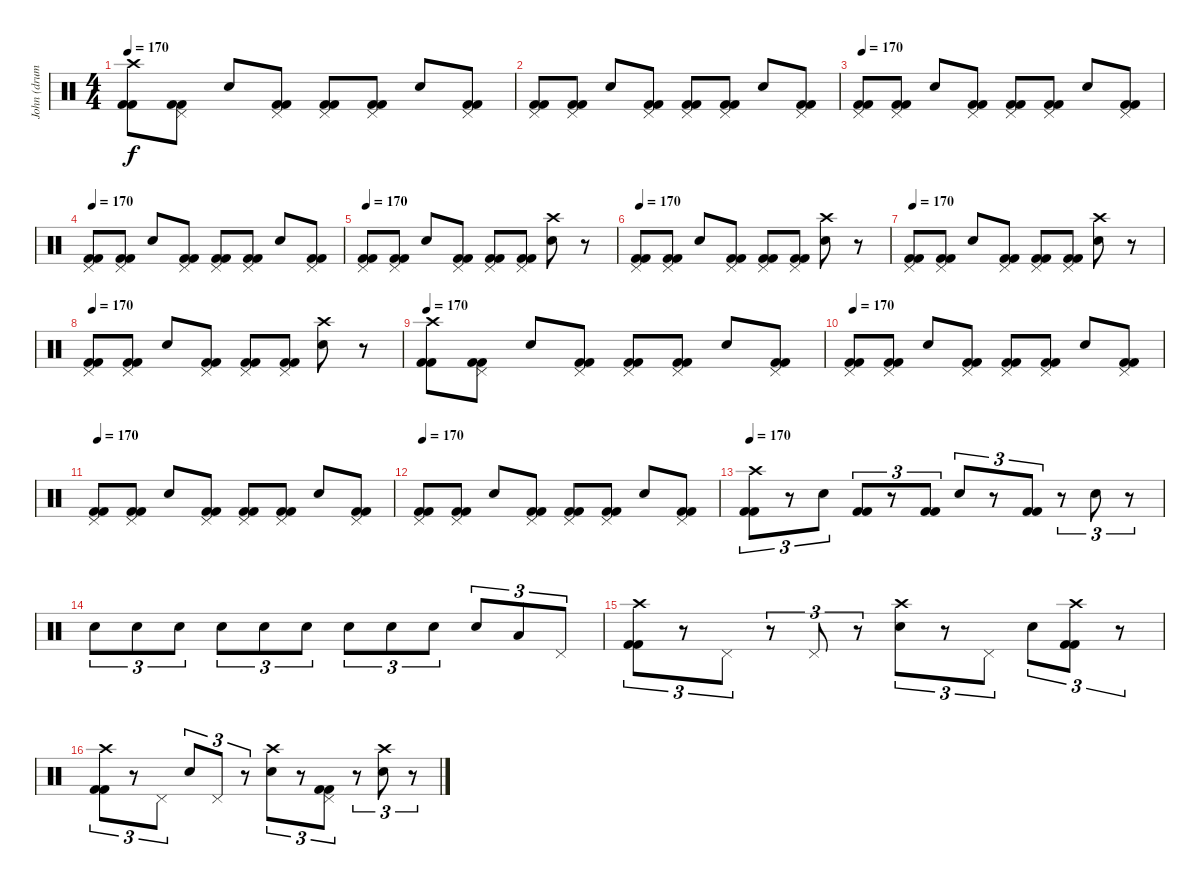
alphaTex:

\track ("John (drums)" "John (drum") {instrument percussion}
\staff {score}
\articulation defaults
\ts (4 4)
\tempo 170
\clef neutral
\ks c
("Crash high (hit)" "Kick (hit) 2" "Kick (hit) 2").8{dy f} ("Pedal Hi-Hat (hit)" "Kick (hit) 2" "Kick (hit) 2").8 "Snare (hit) 2".8 ("Pedal Hi-Hat (hit)" "Kick (hit) 2" "Kick (hit) 2").8 ("Pedal Hi-Hat (hit)" "Kick (hit) 2" "Kick (hit) 2").8 ("Pedal Hi-Hat (hit)" "Kick (hit) 2" "Kick (hit) 2").8 "Snare (hit) 2".8 ("Pedal Hi-Hat (hit)" "Kick (hit) 2" "Kick (hit) 2").8 |
("Pedal Hi-Hat (hit)" "Kick (hit) 2" "Kick (hit) 2").8 ("Pedal Hi-Hat (hit)" "Kick (hit) 2" "Kick (hit) 2").8 "Snare (hit) 2".8 ("Pedal Hi-Hat (hit)" "Kick (hit) 2" "Kick (hit) 2").8 ("Pedal Hi-Hat (hit)" "Kick (hit) 2" "Kick (hit) 2").8 ("Pedal Hi-Hat (hit)" "Kick (hit) 2" "Kick (hit) 2").8 "Snare (hit) 2".8 ("Pedal Hi-Hat (hit)" "Kick (hit) 2" "Kick (hit) 2").8 |
\tempo 170
("Pedal Hi-Hat (hit)" "Kick (hit) 2" "Kick (hit) 2").8 ("Pedal Hi-Hat (hit)" "Kick (hit) 2" "Kick (hit) 2").8 "Snare (hit) 2".8 ("Pedal Hi-Hat (hit)" "Kick (hit) 2" "Kick (hit) 2").8 ("Pedal Hi-Hat (hit)" "Kick (hit) 2" "Kick (hit) 2").8 ("Pedal Hi-Hat (hit)" "Kick (hit) 2" "Kick (hit) 2").8 "Snare (hit) 2".8 ("Pedal Hi-Hat (hit)" "Kick (hit) 2" "Kick (hit) 2").8 |
\tempo 170
("Pedal Hi-Hat (hit)" "Kick (hit) 2" "Kick (hit) 2").8 ("Pedal Hi-Hat (hit)" "Kick (hit) 2" "Kick (hit) 2").8 "Snare (hit) 2".8 ("Pedal Hi-Hat (hit)" "Kick (hit) 2" "Kick (hit) 2").8 ("Pedal Hi-Hat (hit)" "Kick (hit) 2" "Kick (hit) 2").8 ("Pedal Hi-Hat (hit)" "Kick (hit) 2" "Kick (hit) 2").8 "Snare (hit) 2".8 ("Pedal Hi-Hat (hit)" "Kick (hit) 2" "Kick (hit) 2").8 |
\tempo 170
("Pedal Hi-Hat (hit)" "Kick (hit) 2" "Kick (hit) 2").8 ("Pedal Hi-Hat (hit)" "Kick (hit) 2" "Kick (hit) 2").8 "Snare (hit) 2".8 ("Pedal Hi-Hat (hit)" "Kick (hit) 2" "Kick (hit) 2").8 ("Pedal Hi-Hat (hit)" "Kick (hit) 2" "Kick (hit) 2").8 ("Pedal Hi-Hat (hit)" "Kick (hit) 2" "Kick (hit) 2").8 ("Crash high (hit)" "Snare (hit) 2").8 r.8 |
\tempo 170
("Pedal Hi-Hat (hit)" "Kick (hit) 2" "Kick (hit) 2").8 ("Pedal Hi-Hat (hit)" "Kick (hit) 2" "Kick (hit) 2").8 "Snare (hit) 2".8 ("Pedal Hi-Hat (hit)" "Kick (hit) 2" "Kick (hit) 2").8 ("Pedal Hi-Hat (hit)" "Kick (hit) 2" "Kick (hit) 2").8 ("Pedal Hi-Hat (hit)" "Kick (hit) 2" "Kick (hit) 2").8 ("Crash high (hit)" "Snare (hit) 2").8 r.8 |
\tempo 170
("Pedal Hi-Hat (hit)" "Kick (hit) 2" "Kick (hit) 2").8 ("Pedal Hi-Hat (hit)" "Kick (hit) 2" "Kick (hit) 2").8 "Snare (hit) 2".8 ("Pedal Hi-Hat (hit)" "Kick (hit) 2" "Kick (hit) 2").8 ("Pedal Hi-Hat (hit)" "Kick (hit) 2" "Kick (hit) 2").8 ("Pedal Hi-Hat (hit)" "Kick (hit) 2" "Kick (hit) 2").8 ("Crash high (hit)" "Snare (hit) 2").8 r.8 |
\tempo 170
("Pedal Hi-Hat (hit)" "Kick (hit) 2" "Kick (hit) 2").8 ("Pedal Hi-Hat (hit)" "Kick (hit) 2" "Kick (hit) 2").8 "Snare (hit) 2".8 ("Pedal Hi-Hat (hit)" "Kick (hit) 2" "Kick (hit) 2").8 ("Pedal Hi-Hat (hit)" "Kick (hit) 2" "Kick (hit) 2").8 ("Pedal Hi-Hat (hit)" "Kick (hit) 2" "Kick (hit) 2").8 ("Crash high (hit)" "Snare (hit) 2").8 r.8 |
\tempo 170
("Crash high (hit)" "Kick (hit) 2" "Kick (hit) 2").8 ("Pedal Hi-Hat (hit)" "Kick (hit) 2" "Kick (hit) 2").8 "Snare (hit) 2".8 ("Pedal Hi-Hat (hit)" "Kick (hit) 2" "Kick (hit) 2").8 ("Pedal Hi-Hat (hit)" "Kick (hit) 2" "Kick (hit) 2").8 ("Pedal Hi-Hat (hit)" "Kick (hit) 2" "Kick (hit) 2").8 "Snare (hit) 2".8 ("Pedal Hi-Hat (hit)" "Kick (hit) 2" "Kick (hit) 2").8 |
\tempo 170
("Pedal Hi-Hat (hit)" "Kick (hit) 2" "Kick (hit) 2").8 ("Pedal Hi-Hat (hit)" "Kick (hit) 2" "Kick (hit) 2").8 "Snare (hit) 2".8 ("Pedal Hi-Hat (hit)" "Kick (hit) 2" "Kick (hit) 2").8 ("Pedal Hi-Hat (hit)" "Kick (hit) 2" "Kick (hit) 2").8 ("Pedal Hi-Hat (hit)" "Kick (hit) 2" "Kick (hit) 2").8 "Snare (hit) 2".8 ("Pedal Hi-Hat (hit)" "Kick (hit) 2" "Kick (hit) 2").8 |
\tempo 170
("Pedal Hi-Hat (hit)" "Kick (hit) 2" "Kick (hit) 2").8 ("Pedal Hi-Hat (hit)" "Kick (hit) 2" "Kick (hit) 2").8 "Snare (hit) 2".8 ("Pedal Hi-Hat (hit)" "Kick (hit) 2" "Kick (hit) 2").8 ("Pedal Hi-Hat (hit)" "Kick (hit) 2" "Kick (hit) 2").8 ("Pedal Hi-Hat (hit)" "Kick (hit) 2" "Kick (hit) 2").8 "Snare (hit) 2".8 ("Pedal Hi-Hat (hit)" "Kick (hit) 2" "Kick (hit) 2").8 |
\tempo 170
("Pedal Hi-Hat (hit)" "Kick (hit) 2" "Kick (hit) 2").8 ("Pedal Hi-Hat (hit)" "Kick (hit) 2" "Kick (hit) 2").8 "Snare (hit) 2".8 ("Pedal Hi-Hat (hit)" "Kick (hit) 2" "Kick (hit) 2").8 ("Pedal Hi-Hat (hit)" "Kick (hit) 2" "Kick (hit) 2").8 ("Pedal Hi-Hat (hit)" "Kick (hit) 2" "Kick (hit) 2").8 "Snare (hit) 2".8 ("Pedal Hi-Hat (hit)" "Kick (hit) 2" "Kick (hit) 2").8 |
\tempo 170
("Crash high (hit)" "Kick (hit) 2" "Kick (hit) 2").8{tu (3 2)} r.8{tu (3 2)} "Snare (hit) 2".8{tu (3 2)} ("Kick (hit) 2" "Kick (hit) 2").8{tu (3 2)} r.8{tu (3 2)} ("Kick (hit) 2" "Kick (hit) 2").8{tu (3 2)} "Snare (hit) 2".8{tu (3 2)} r.8{tu (3 2)} ("Kick (hit) 2" "Kick (hit) 2").8{tu (3 2)} r.8{tu (3 2)} "Snare (hit) 2".8{tu (3 2)} r.8{tu (3 2)} |
"Snare (hit) 2".8{tu (3 2)} "Snare (hit) 2".8{tu (3 2)} "Snare (hit) 2".8{tu (3 2)} "Snare (hit) 2".8{tu (3 2)} "Snare (hit) 2".8{tu (3 2)} "Snare (hit) 2".8{tu (3 2)} "Snare (hit) 2".8{tu (3 2)} "Snare (hit) 2".8{tu (3 2)} "Snare (hit) 2".8{tu (3 2)} "Snare (hit) 2".8{tu (3 2)} "Low Tom (hit)".8{tu (3 2)} "Pedal Hi-Hat (hit)".8{tu (3 2)} |
("Crash high (hit)" "Kick (hit) 2" "Kick (hit) 2").8{tu (3 2)} r.8{tu (3 2)} "Pedal Hi-Hat (hit)".8{tu (3 2)} r.8{tu (3 2)} "Pedal Hi-Hat (hit)".8{tu (3 2)} r.8{tu (3 2)} ("Crash high (hit)" "Snare (hit) 2").8{tu (3 2)} r.8{tu (3 2)} "Pedal Hi-Hat (hit)".8{tu (3 2)} "Snare (hit) 2".8{tu (3 2)} ("Crash high (hit)" "Kick (hit) 2" "Kick (hit) 2").8{tu (3 2)} r.8{tu (3 2)} |
("Crash high (hit)" "Kick (hit) 2" "Kick (hit) 2").8{tu (3 2)} r.8{tu (3 2)} "Pedal Hi-Hat (hit)".8{tu (3 2)} "Snare (hit) 2".8{tu (3 2)} "Pedal Hi-Hat (hit)".8{tu (3 2)} r.8{tu (3 2)} ("Crash high (hit)" "Snare (hit) 2").8{tu (3 2)} r.8{tu (3 2)} ("Pedal Hi-Hat (hit)" "Kick (hit) 2" "Kick (hit) 2").8{tu (3 2)} r.8{tu (3 2)} ("Crash high (hit)" "Snare (hit) 2").8{tu (3 2)} r.8{tu (3 2)}
